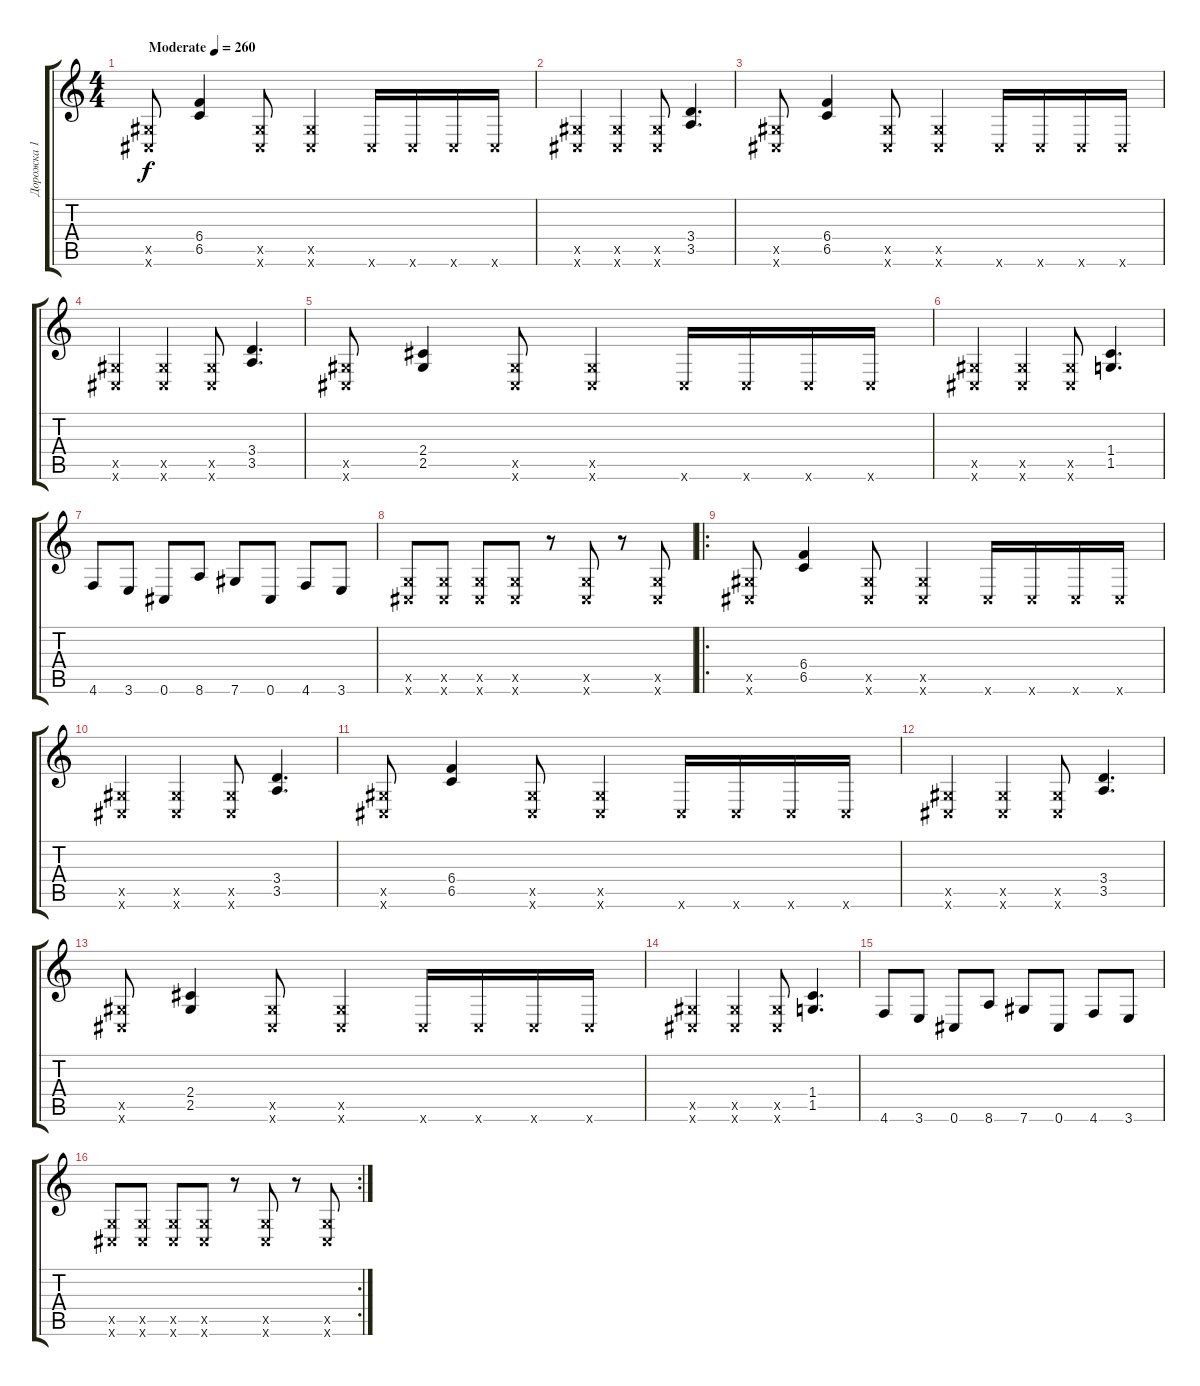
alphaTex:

\track ("Дорожка 1" "Дорожка 1") {instrument distortionguitar}
\staff {score tabs}
\tuning (Db4 Ab3 E3 B2 Gb2 Db2) {hide}
\ts (4 4)
\tempo (260 "Moderate")
\clef g2
\ks c
(2.5{x} 0.6{x}).8{dy f instrument distortionguitar} (6.4 6.5).4 (2.5{x} 0.6{x}).8 (2.5{x} 0.6{x}).4 0.6{x}.16 0.6{x}.16 0.6{x}.16 0.6{x}.16 |
(2.5{x} 0.6{x}).4 (2.5{x} 0.6{x}).4 (2.5{x} 0.6{x}).8 (3.4 3.5).4{d} |
(2.5{x} 0.6{x}).8 (6.4 6.5).4 (2.5{x} 0.6{x}).8 (2.5{x} 0.6{x}).4 0.6{x}.16 0.6{x}.16 0.6{x}.16 0.6{x}.16 |
(2.5{x} 0.6{x}).4 (2.5{x} 0.6{x}).4 (2.5{x} 0.6{x}).8 (3.4 3.5).4{d} |
(2.5{x} 0.6{x}).8 (2.4 2.5).4 (2.5{x} 0.6{x}).8 (2.5{x} 0.6{x}).4 0.6{x}.16 0.6{x}.16 0.6{x}.16 0.6{x}.16 |
(2.5{x} 0.6{x}).4 (2.5{x} 0.6{x}).4 (2.5{x} 0.6{x}).8 (1.4 1.5).4{d} |
4.6.8 3.6.8 0.6.8 8.6.8 7.6.8 0.6.8 4.6.8 3.6.8 |
(1.5{x} 0.6{x}).8 (1.5{x} 0.6{x}).8 (1.5{x} 0.6{x}).8 (1.5{x} 0.6{x}).8 r.8 (1.5{x} 0.6{x}).8 r.8 (1.5{x} 0.6{x}).8 |
\ro
(2.5{x} 0.6{x}).8 (6.4 6.5).4 (2.5{x} 0.6{x}).8 (2.5{x} 0.6{x}).4 0.6{x}.16 0.6{x}.16 0.6{x}.16 0.6{x}.16 |
(2.5{x} 0.6{x}).4 (2.5{x} 0.6{x}).4 (2.5{x} 0.6{x}).8 (3.4 3.5).4{d} |
(2.5{x} 0.6{x}).8 (6.4 6.5).4 (2.5{x} 0.6{x}).8 (2.5{x} 0.6{x}).4 0.6{x}.16 0.6{x}.16 0.6{x}.16 0.6{x}.16 |
(2.5{x} 0.6{x}).4 (2.5{x} 0.6{x}).4 (2.5{x} 0.6{x}).8 (3.4 3.5).4{d} |
(2.5{x} 0.6{x}).8 (2.4 2.5).4 (2.5{x} 0.6{x}).8 (2.5{x} 0.6{x}).4 0.6{x}.16 0.6{x}.16 0.6{x}.16 0.6{x}.16 |
(2.5{x} 0.6{x}).4 (2.5{x} 0.6{x}).4 (2.5{x} 0.6{x}).8 (1.4 1.5).4{d} |
4.6.8 3.6.8 0.6.8 8.6.8 7.6.8 0.6.8 4.6.8 3.6.8 |
\rc 2
(1.5{x} 0.6{x}).8 (1.5{x} 0.6{x}).8 (1.5{x} 0.6{x}).8 (1.5{x} 0.6{x}).8 r.8 (1.5{x} 0.6{x}).8 r.8 (1.5{x} 0.6{x}).8
